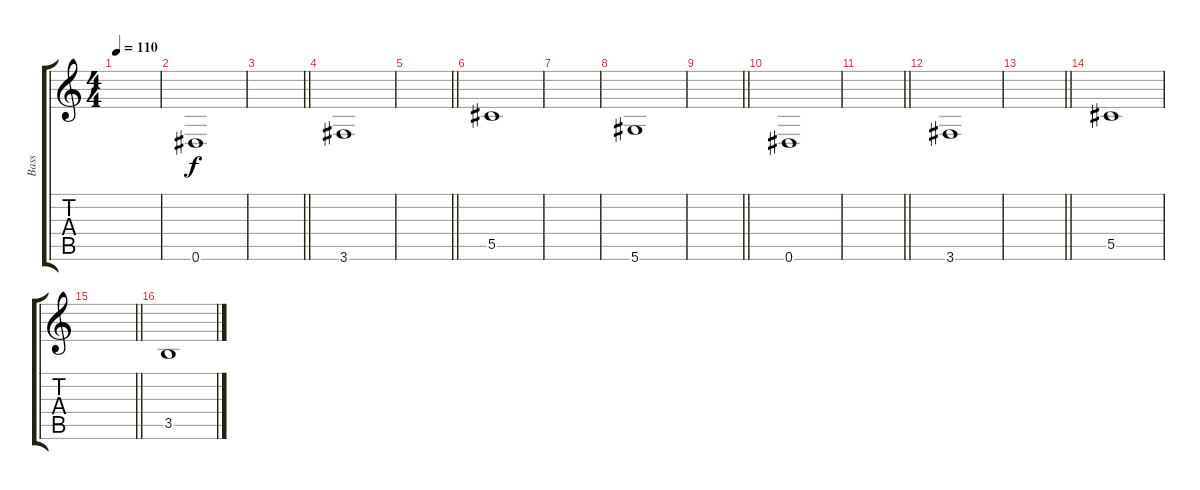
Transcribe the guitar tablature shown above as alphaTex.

\track ("Bass" "Bass") {instrument electricbasspick}
\staff {score tabs}
\tuning (Eb4 Bb3 Gb3 Db3 Ab2 Eb2) {hide}
\ts (4 4)
\tempo 110
\clef g2
\ks c
|
0.6.1 |
\barLineRight lightlight
|
3.6.1 |
\barLineRight lightlight
|
5.5.1 |
|
5.6.1 |
\barLineRight lightlight
|
0.6.1 |
\barLineRight lightlight
|
3.6.1 |
\barLineRight lightlight
|
5.5.1 |
\barLineRight lightlight
|
3.5.1
